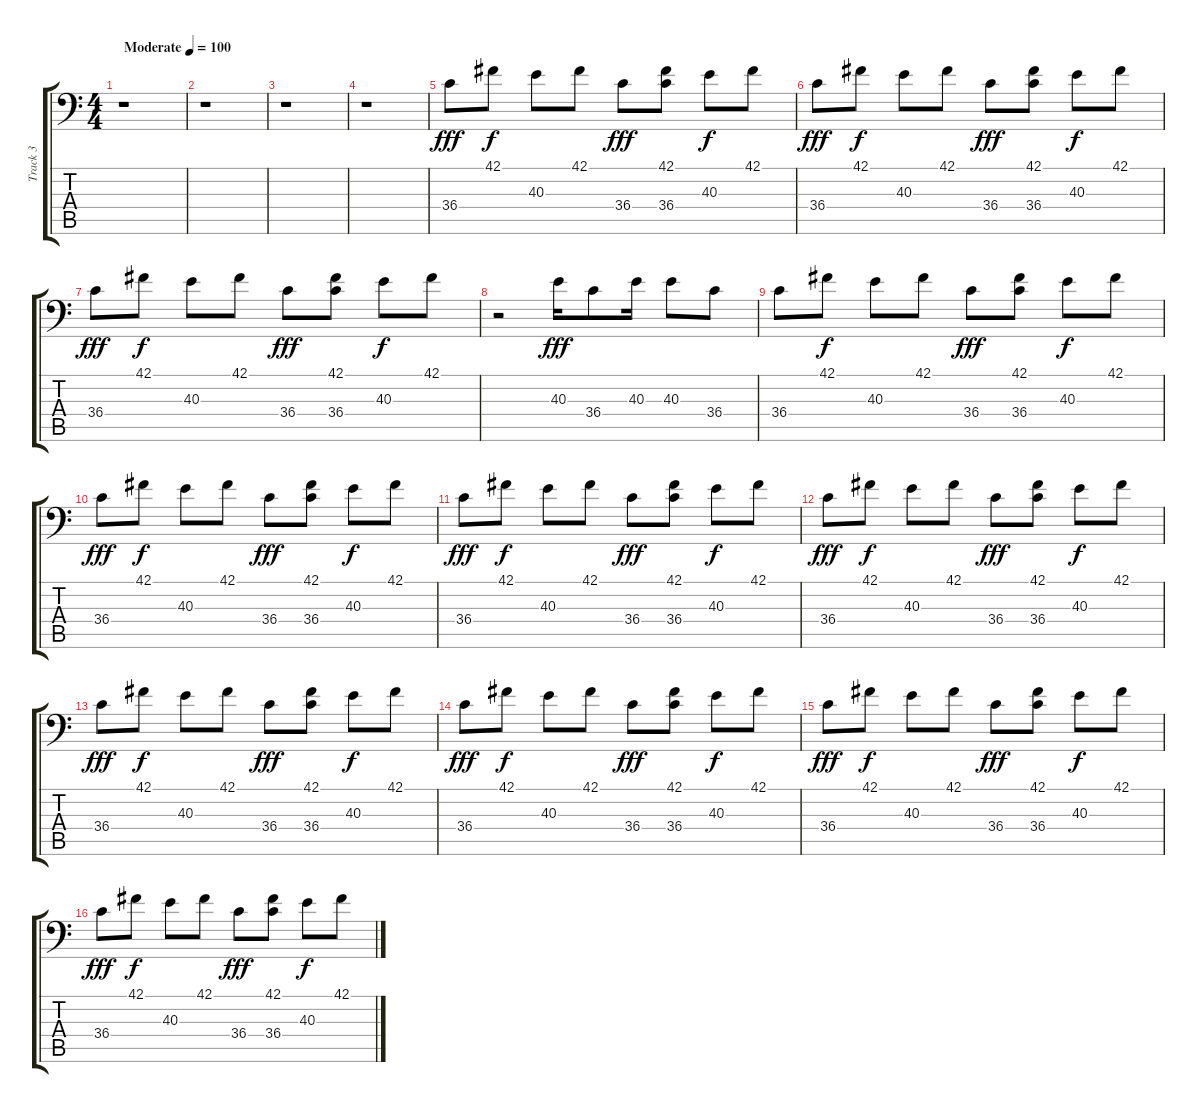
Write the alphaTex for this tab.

\track ("Track 3" "Track 3") {instrument acousticgrandpiano}
\staff {score tabs}
\tuning (C-1 C-1 C-1 C-1 C-1 C-1) {hide}
\ts (4 4)
\tempo (100 "Moderate")
\clef f4
\ks c
r.1{dy fff instrument acousticgrandpiano} |
r.1 |
r.1 |
r.1 |
36.4.8 42.1.8{dy f} 40.3.8 42.1.8 36.4.8{dy fff} (42.1 36.4).8 40.3.8{dy f} 42.1.8 |
36.4.8{dy fff} 42.1.8{dy f} 40.3.8 42.1.8 36.4.8{dy fff} (42.1 36.4).8 40.3.8{dy f} 42.1.8 |
36.4.8{dy fff} 42.1.8{dy f} 40.3.8 42.1.8 36.4.8{dy fff} (42.1 36.4).8 40.3.8{dy f} 42.1.8 |
r.2 40.3.16{dy fff} 36.4.8 40.3.16 40.3.8 36.4.8 |
36.4.8 42.1.8{dy f} 40.3.8 42.1.8 36.4.8{dy fff} (42.1 36.4).8 40.3.8{dy f} 42.1.8 |
36.4.8{dy fff} 42.1.8{dy f} 40.3.8 42.1.8 36.4.8{dy fff} (42.1 36.4).8 40.3.8{dy f} 42.1.8 |
36.4.8{dy fff} 42.1.8{dy f} 40.3.8 42.1.8 36.4.8{dy fff} (42.1 36.4).8 40.3.8{dy f} 42.1.8 |
36.4.8{dy fff} 42.1.8{dy f} 40.3.8 42.1.8 36.4.8{dy fff} (42.1 36.4).8 40.3.8{dy f} 42.1.8 |
36.4.8{dy fff} 42.1.8{dy f} 40.3.8 42.1.8 36.4.8{dy fff} (42.1 36.4).8 40.3.8{dy f} 42.1.8 |
36.4.8{dy fff} 42.1.8{dy f} 40.3.8 42.1.8 36.4.8{dy fff} (42.1 36.4).8 40.3.8{dy f} 42.1.8 |
36.4.8{dy fff} 42.1.8{dy f} 40.3.8 42.1.8 36.4.8{dy fff} (42.1 36.4).8 40.3.8{dy f} 42.1.8 |
36.4.8{dy fff} 42.1.8{dy f} 40.3.8 42.1.8 36.4.8{dy fff} (42.1 36.4).8 40.3.8{dy f} 42.1.8
